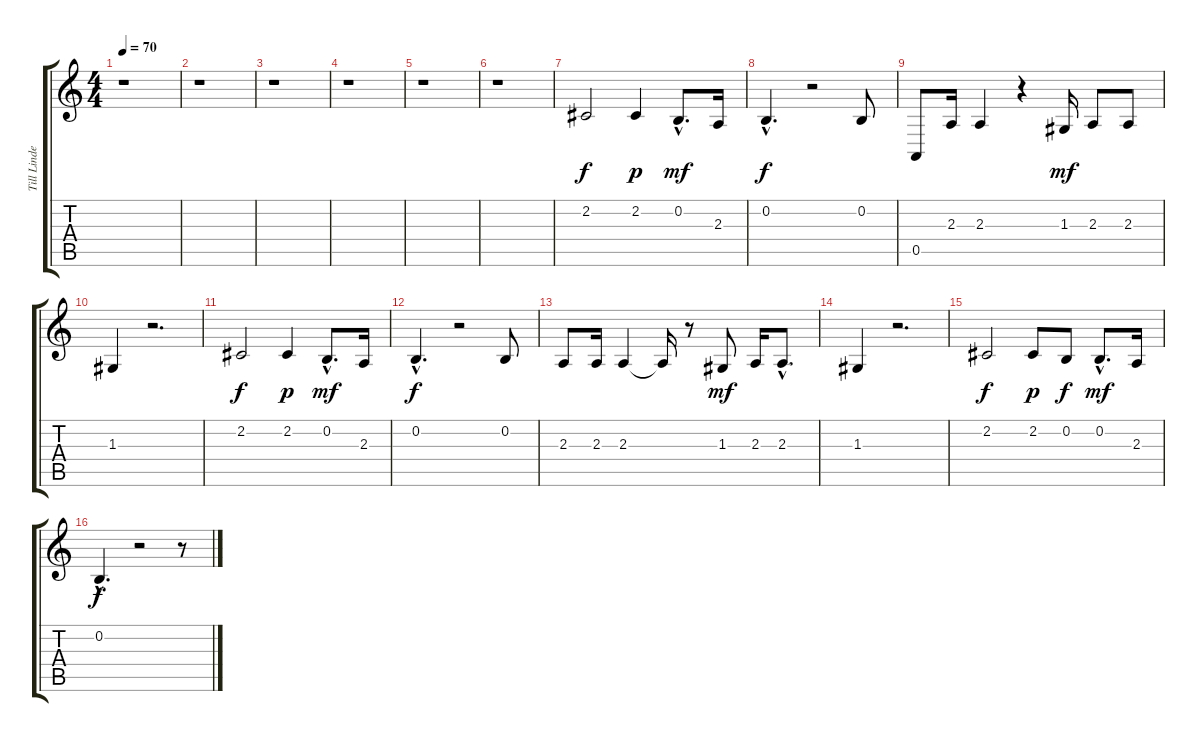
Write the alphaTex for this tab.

\track ("Till Lindemann" "Till Linde") {instrument choiraahs}
\staff {score tabs}
\tuning (E4 B3 G3 D3 A2 E2) {hide}
\ts (4 4)
\tempo 70
\clef g2
\ks c
r.1{dy f instrument choiraahs} |
r.1 |
r.1 |
r.1 |
r.1 |
r.1 |
2.2.2 2.2.4{dy p} 0.2{hac}.8{d dy mf} 2.3.16 |
0.2{hac}.4{d dy f} r.2 0.2.8 |
0.5.8 2.3.16 2.3.4 r.4 1.3.16{dy mf} 2.3.8 2.3.8 |
1.3.4 r.2{d} |
2.2.2{dy f} 2.2.4{dy p} 0.2{hac}.8{d dy mf} 2.3.16 |
0.2{hac}.4{d dy f} r.2 0.2.8 |
2.3.8 2.3.16 2.3.4 2.3{t}.16 r.8 1.3.8{dy mf} 2.3.16 2.3{hac}.8{d} |
1.3.4 r.2{d} |
2.2.2{dy f} 2.2.8{dy p} 0.2.8{dy f} 0.2{hac}.8{d dy mf} 2.3.16 |
0.2{hac}.4{d dy f} r.2 r.8
